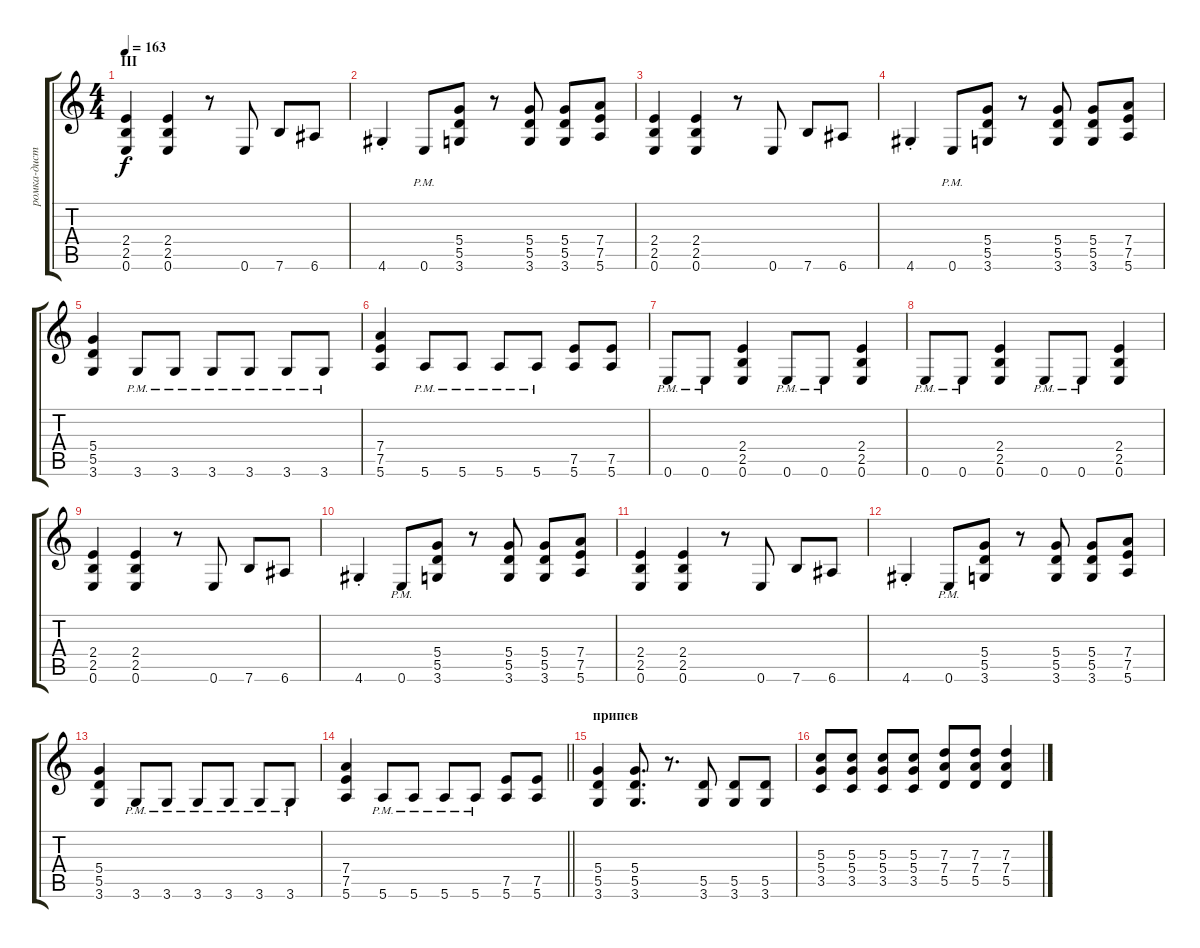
\track ("ромка-дисторшн" "ромка-дист") {instrument distortionguitar}
\staff {score tabs}
\tuning (E4 B3 G3 D3 A2 E2) {hide}
\ts (4 4)
\section ("" "III")
\tempo 163
\clef g2
\ks c
(2.4 2.5 0.6).4{dy f} (2.4 2.5 0.6).4 r.8 0.6.8 7.6.8 6.6.8 |
4.6{st}.4 0.6{pm}.8 (5.4 5.5 3.6).8 r.8 (5.4 5.5 3.6).8 (5.4 5.5 3.6).8 (7.4 7.5 5.6).8 |
(2.4 2.5 0.6).4 (2.4 2.5 0.6).4 r.8 0.6.8 7.6.8 6.6.8 |
4.6{st}.4 0.6{pm}.8 (5.4 5.5 3.6).8 r.8 (5.4 5.5 3.6).8 (5.4 5.5 3.6).8 (7.4 7.5 5.6).8 |
(5.4 5.5 3.6).4 3.6{pm}.8 3.6{pm}.8 3.6{pm}.8 3.6{pm}.8 3.6{pm}.8 3.6{pm}.8 |
(7.4 7.5 5.6).4 5.6{pm}.8 5.6{pm}.8 5.6{pm}.8 5.6{pm}.8 (7.5 5.6).8 (7.5 5.6).8 |
0.6{pm}.8 0.6{pm}.8 (2.4 2.5 0.6).4 0.6{pm}.8 0.6{pm}.8 (2.4 2.5 0.6).4 |
0.6{pm}.8 0.6{pm}.8 (2.4 2.5 0.6).4 0.6{pm}.8 0.6{pm}.8 (2.4 2.5 0.6).4 |
(2.4 2.5 0.6).4 (2.4 2.5 0.6).4 r.8 0.6.8 7.6.8 6.6.8 |
4.6{st}.4 0.6{pm}.8 (5.4 5.5 3.6).8 r.8 (5.4 5.5 3.6).8 (5.4 5.5 3.6).8 (7.4 7.5 5.6).8 |
(2.4 2.5 0.6).4 (2.4 2.5 0.6).4 r.8 0.6.8 7.6.8 6.6.8 |
4.6{st}.4 0.6{pm}.8 (5.4 5.5 3.6).8 r.8 (5.4 5.5 3.6).8 (5.4 5.5 3.6).8 (7.4 7.5 5.6).8 |
(5.4 5.5 3.6).4 3.6{pm}.8 3.6{pm}.8 3.6{pm}.8 3.6{pm}.8 3.6{pm}.8 3.6{pm}.8 |
\barLineRight lightlight
(7.4 7.5 5.6).4 5.6{pm}.8 5.6{pm}.8 5.6{pm}.8 5.6{pm}.8 (7.5 5.6).8 (7.5 5.6).8 |
\section ("" "припев")
(5.4 5.5 3.6).4 (5.4 5.5 3.6).8{d} r.8{d} (5.5 3.6).8 (5.5 3.6).8 (5.5 3.6).8 |
(5.3 5.4 3.5).8 (5.3 5.4 3.5).8 (5.3 5.4 3.5).8 (5.3 5.4 3.5).8 (7.3 7.4 5.5).8 (7.3 7.4 5.5).8 (7.3 7.4 5.5).4
